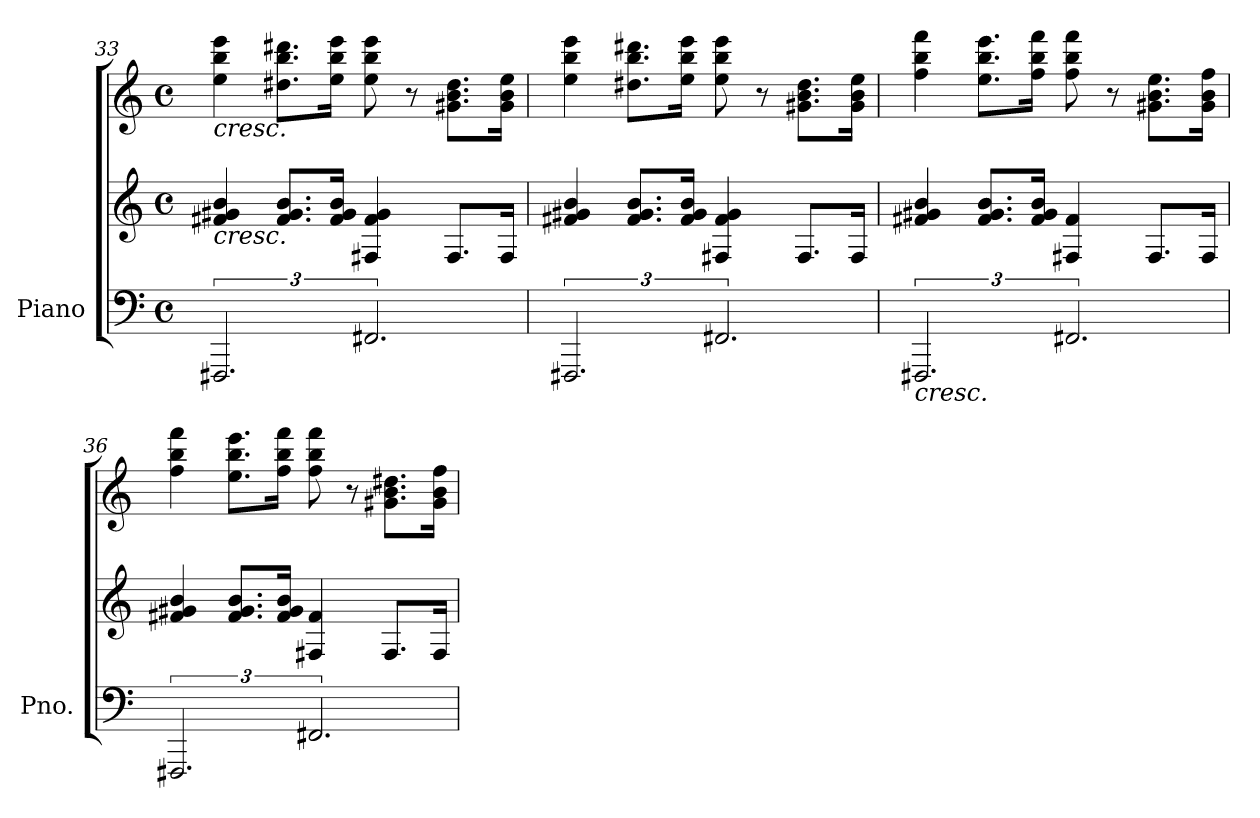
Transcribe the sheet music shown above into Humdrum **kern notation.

**kern	**kern	**kern	**dynam
*part1	*part1	*part1	*part1
*staff3	*staff2	*staff1	*staff1/2/3
*I"Piano	*	*	*
*I'Pno.	*	*	*
*clefF4	*clefG2	*clefG2	*
*k[]	*k[]	*k[]	*
*M4/4	*M4/4	*M4/4	*
*met(c)	*met(c)	*met(c)	*
=33	=33	=33	=33
!	!	!LO:TX:b:i:t=cresc.	!
!	!LO:TX:b:i:t=cresc.	!	!
3.FFF#X	4f#X/ 4g#X/ 4b/	4ee\ 4bb\ 4eee\	.
.	8.f#/ 8.g#/ 8.b/L	8.dd#X\ 8.bb\ 8.ddd#X\L	.
.	16f#/ 16g#/ 16b/Jk	16ee\ 16bb\ 16eee\Jk	.
3.FF#X	4F#X/ 4f#/ 4g#/	8ee\ 8bb\ 8eee\	.
.	.	8r	.
.	8.F#/L	8.g#X\ 8.b\ 8.dd#\L	.
.	16F#/Jk	16g#\ 16b\ 16ee\Jk	.
=34	=34	=34	=34
3.FFF#X	4f#X/ 4g#X/ 4b/	4ee\ 4bb\ 4eee\	.
.	8.f#/ 8.g#/ 8.b/L	8.dd#X\ 8.bb\ 8.ddd#X\L	.
.	16f#/ 16g#/ 16b/Jk	16ee\ 16bb\ 16eee\Jk	.
3.FF#X	4F#X/ 4f#/ 4g#/	8ee\ 8bb\ 8eee\	.
.	.	8r	.
.	8.F#/L	8.g#X\ 8.b\ 8.dd#\L	.
.	16F#/Jk	16g#\ 16b\ 16ee\Jk	.
!!LO:LB:g=z
=35	=35	=35	=35
!LO:TX:b:i:t=cresc.	!	!	!
3.FFF#X	4f#X/ 4g#X/ 4b/	4ff\ 4bb\ 4fff\	.
.	8.f#/ 8.g#/ 8.b/L	8.ee\ 8.bb\ 8.eee\L	.
.	16f#/ 16g#/ 16b/Jk	16ff\ 16bb\ 16fff\Jk	.
3.FF#X	4F#X/ 4f#/	8ff\ 8bb\ 8fff\	.
.	.	8r	.
.	8.F#/L	8.g#X\ 8.b\ 8.ee\L	.
.	16F#/Jk	16g#\ 16b\ 16ff\Jk	.
=36	=36	=36	=36
3.FFF#X	4f#X/ 4g#X/ 4b/	4ff\ 4bb\ 4fff\	.
.	8.f#/ 8.g#/ 8.b/L	8.ee\ 8.bb\ 8.eee\L	.
.	16f#/ 16g#/ 16b/Jk	16ff\ 16bb\ 16fff\Jk	.
3.FF#X	4F#X/ 4f#/	8ff\ 8bb\ 8fff\	.
.	.	8r	.
.	8.F#/L	8.g#X\ 8.b\ 8.dd#X\L	.
!	!	!	!LO:DY:b=2
!	!	!	!LO:DY:n=1:b
.	16F#/Jk	16g#\ 16b\ 16ff\Jk	mf mf
=	=	=	=
*-	*-	*-	*-
